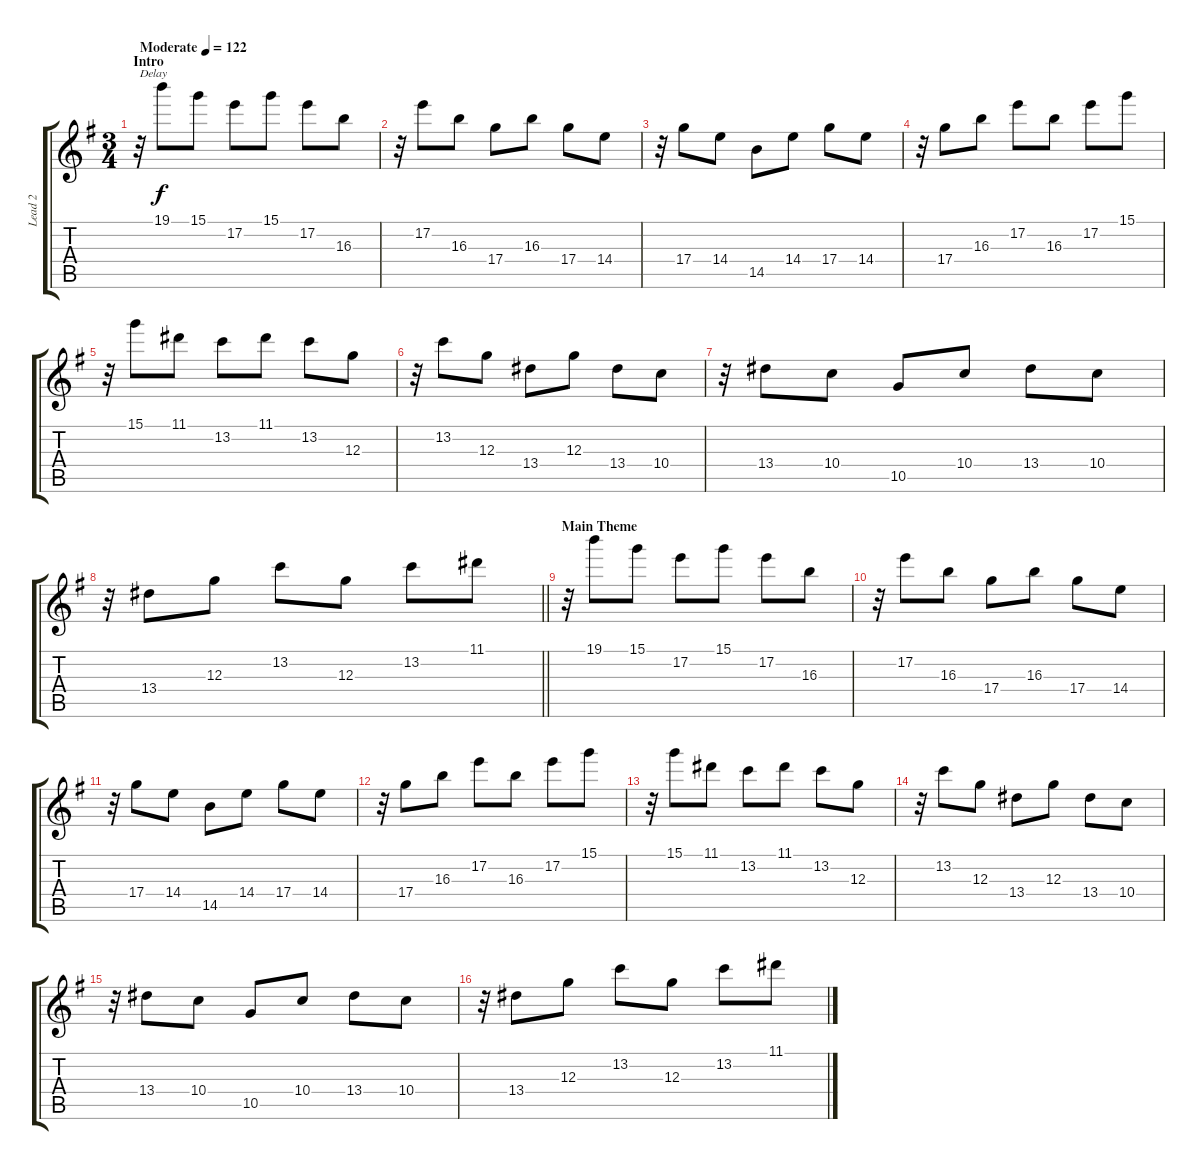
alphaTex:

\track ("Lead 2" "Lead 2") {instrument overdrivenguitar}
\staff {score tabs}
\tuning (E4 B3 G3 D3 A2 E2) {hide}
\ts (3 4)
\section ("" "Intro")
\tempo (122 "Moderate")
\clef g2
\ks eminor
r.32{txt "Delay" dy f volume 0 instrument overdrivenguitar} 19.1.8{volume 7} 15.1.8 17.2.8 15.1.8 17.2.8 16.3.8 |
r.32 17.2.8 16.3.8 17.4.8 16.3.8 17.4.8 14.4.8 |
r.32 17.4.8 14.4.8 14.5.8 14.4.8 17.4.8 14.4.8 |
r.32 17.4.8 16.3.8 17.2.8 16.3.8 17.2.8 15.1.8 |
r.32{volume 13} 15.1.8 11.1.8 13.2.8 11.1.8 13.2.8 12.3.8 |
r.32 13.2.8 12.3.8 13.4.8 12.3.8 13.4.8 10.4.8 |
r.32 13.4.8 10.4.8 10.5.8 10.4.8 13.4.8 10.4.8 |
\barLineRight lightlight
r.32 13.4.8 12.3.8 13.2.8 12.3.8 13.2.8 11.1.8 |
\section ("" "Main Theme")
r.32{volume 10} 19.1.8 15.1.8 17.2.8 15.1.8 17.2.8 16.3.8 |
r.32 17.2.8 16.3.8 17.4.8 16.3.8 17.4.8 14.4.8 |
r.32 17.4.8 14.4.8 14.5.8 14.4.8 17.4.8 14.4.8 |
r.32 17.4.8 16.3.8 17.2.8 16.3.8 17.2.8 15.1.8 |
r.32 15.1.8 11.1.8 13.2.8 11.1.8 13.2.8 12.3.8 |
r.32 13.2.8 12.3.8 13.4.8 12.3.8 13.4.8 10.4.8 |
r.32 13.4.8 10.4.8 10.5.8 10.4.8 13.4.8 10.4.8 |
r.32 13.4.8 12.3.8 13.2.8 12.3.8 13.2.8 11.1.8
